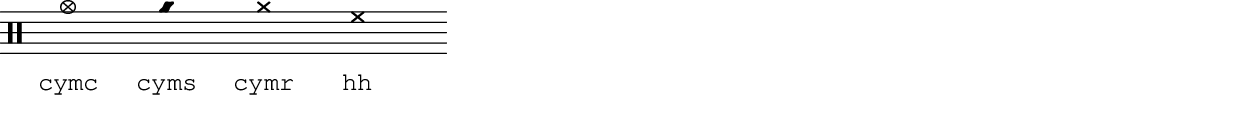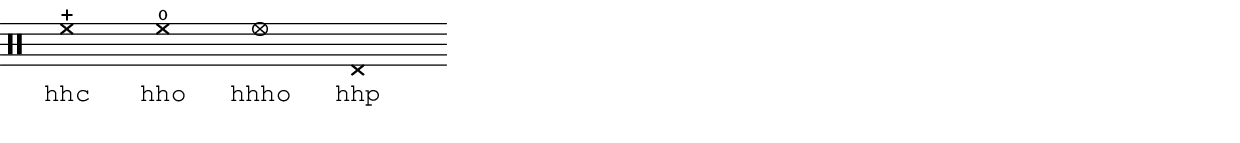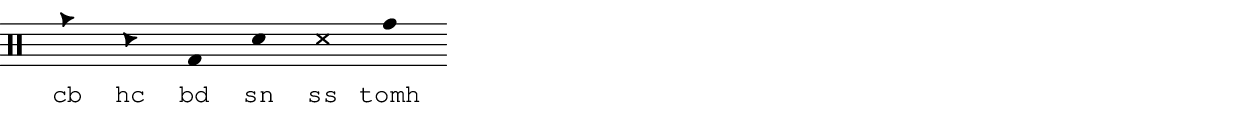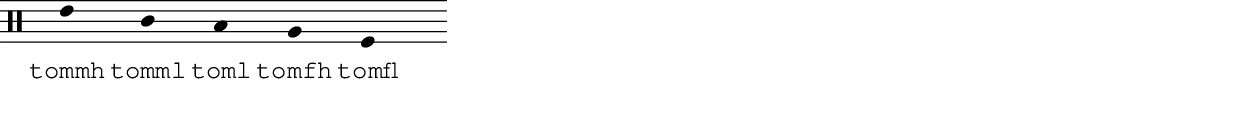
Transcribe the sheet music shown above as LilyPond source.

%% Generated by lilypond-book.py
%% Options: [exampleindent=10.16\mm,indent=0\mm,line-width=10.0\cm,quote]
\include "lilypond-book-preamble.ly"


% ****************************************************************
% Start cut-&-pastable-section
% ****************************************************************



\paper {
  indent = 0\mm
  line-width = 10.0\cm
  % offset the left padding, also add 1mm as lilypond creates cropped
  % images with a little space on the right
  line-width = #(- line-width (* mm  3.000000) (* mm 1))
  line-width = 10.0\cm - 2.0 * 10.16\mm
  % offset the left padding, also add 1mm as lilypond creates cropped
  % images with a little space on the right
  line-width = #(- line-width (* mm  3.000000) (* mm 1))
}

\layout {
  
}





% ****************************************************************
% ly snippet:
% ****************************************************************
\sourcefileline 233
nam = \lyricmode {
  cymc cyms cymr hh hhc hho hhho hhp
  cb hc bd sn ss tomh tommh tomml toml tomfh tomfl }
mus = \drummode {
  cymc cyms cymr hh hhc hho hhho hhp \break
  cb hc bd sn ss tomh tommh tomml toml tomfh tomfl s16 }
\score {
  << \new DrumStaff \with {
       \remove "Bar_engraver"
       \remove "Time_signature_engraver"
       \hide Stem
       \override Stem.Y-extent = ##f
     } \mus
     \new Lyrics \nam
  >>
  \layout {
    \context {
      \Score
      \override LyricText.font-family = #'typewriter
      \override BarNumber.transparent =##T
    }
  }
}



% ****************************************************************
% end ly snippet
% ****************************************************************
